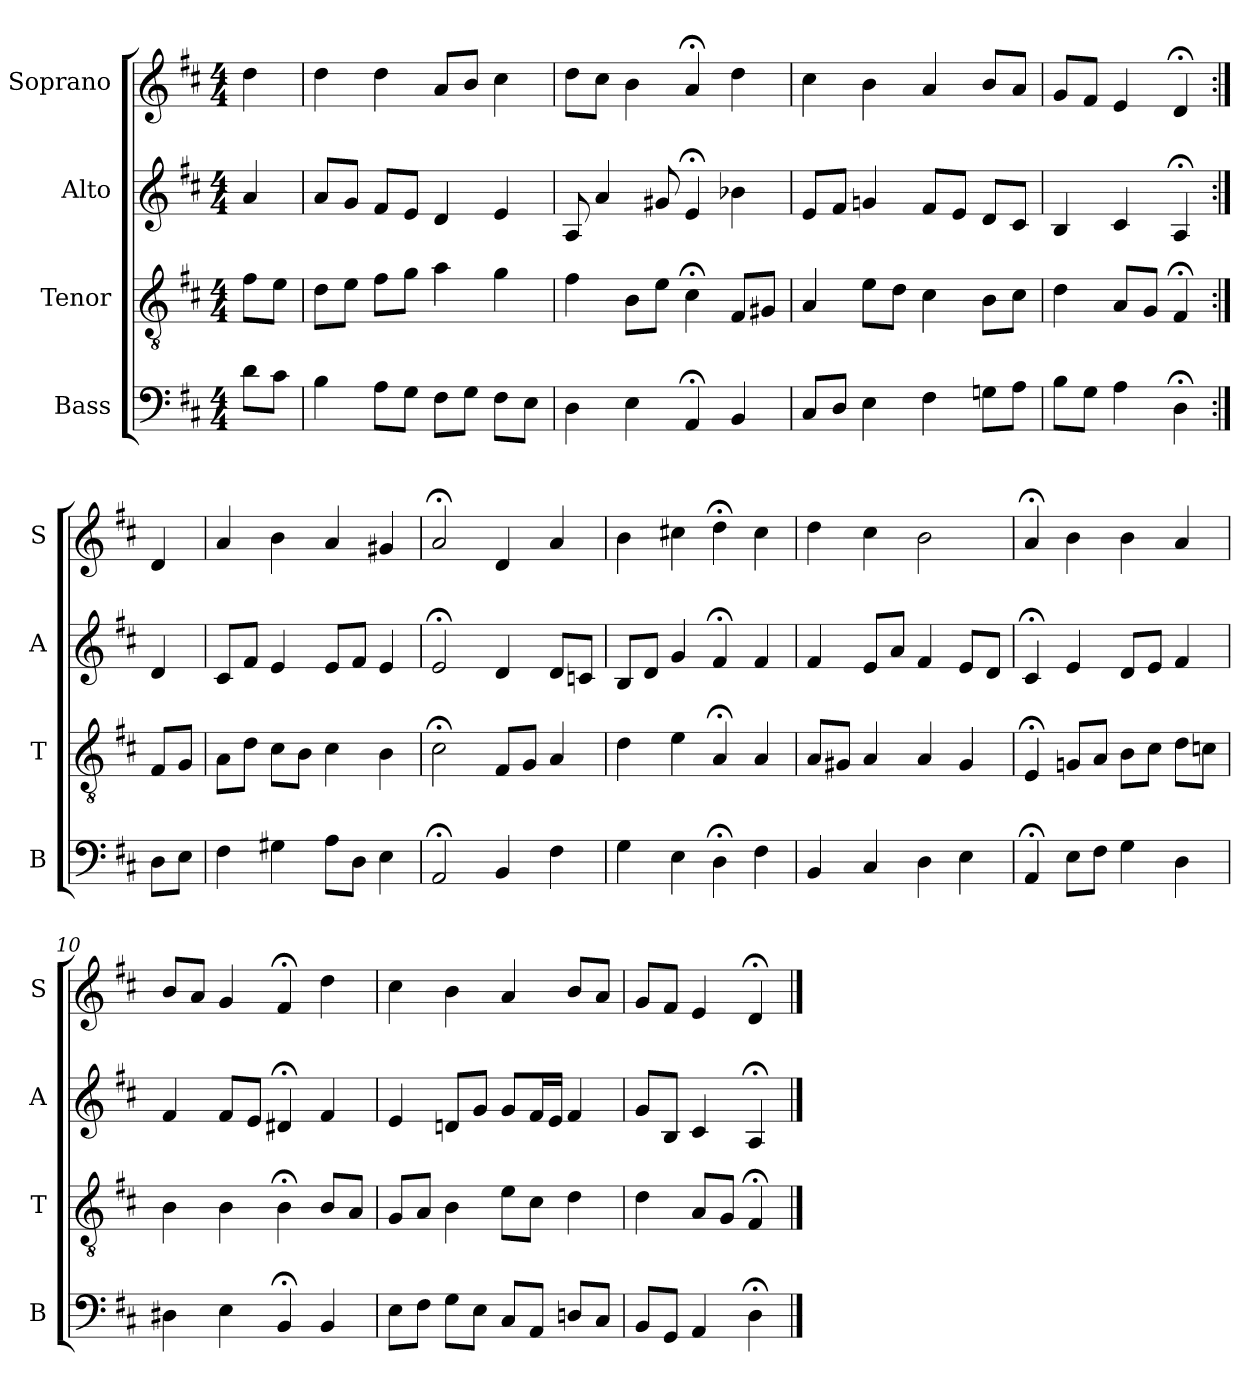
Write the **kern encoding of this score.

**kern	**kern	**kern	**kern
*part4	*part3	*part2	*part1
*staff4	*staff3	*staff2	*staff1
*I"Bass	*I"Tenor	*I"Alto	*I"Soprano
*I'B	*I'T	*I'A	*I'S
*clefF4	*clefGv2	*clefG2	*clefG2
*k[f#c#]	*k[f#c#]	*k[f#c#]	*k[f#c#]
*D:	*D:	*D:	*D:
*M4/4	*M4/4	*M4/4	*M4/4
*MM100	*MM100	*MM100	*MM100
=	=	=	=
8dL	8f#L	4a	4dd
8c#J	8eJ	.	.
=1	=1	=1	=1
4B	8dL	8aL	4dd
.	8eJ	8gJ	.
8AL	8f#L	8f#L	4dd
8GJ	8gJ	8eJ	.
8F#L	4a	4d	8aL
8GJ	.	.	8bJ
8F#L	4g	4e	4cc#
8EJ	.	.	.
=2	=2	=2	=2
4D	4f#	8A	8ddL
.	.	4a	8cc#J
4E	8BL	.	4b
.	8eJ	8g#X	.
4AA;<	4c#;<	4e;<	4a;<
4BB	8F#L	4b-X	4dd
.	8G#XJ	.	.
=3	=3	=3	=3
8C#L	4A	8eL	4cc#
8DJ	.	8f#J	.
4E	8eL	4gn	4b
.	8dJ	.	.
4F#	4c#	8f#L	4a
.	.	8eJ	.
8GnL	8BL	8dL	8bL
8AJ	8c#J	8c#J	8aJ
=4	=4	=4	=4
8BL	4d	4B	8gL
8GJ	.	.	8f#J
4A	8AL	4c#	4e
.	8GJ	.	.
4D;<	4F#;<	4A;<	4d;<
=:|!	=:|!	=:|!	=:|!
8DL	8F#L	4d	4d
8EJ	8GJ	.	.
=5	=5	=5	=5
4F#	8AL	8c#L	4a
.	8dJ	8f#J	.
4G#X	8c#L	4e	4b
.	8BJ	.	.
8AL	4c#	8eL	4a
8DJ	.	8f#J	.
4E	4B	4e	4g#X
=6	=6	=6	=6
2AA;<	2c#;<	2e;<	2a;<
4BB	8F#L	4d	4d
.	8GJ	.	.
4F#	4A	8dL	4a
.	.	8cnJ	.
=7	=7	=7	=7
4G	4d	8BL	4b
.	.	8dJ	.
4E	4e	4g	4cc#X
4D;<	4A;<	4f#;<	4dd;<
4F#	4A	4f#	4cc#
=8	=8	=8	=8
4BB	8AL	4f#	4dd
.	8G#XJ	.	.
4C#	4A	8eL	4cc#
.	.	8aJ	.
4D	4A	4f#	2b
4E	4G#	8eL	.
.	.	8dJ	.
=9	=9	=9	=9
4AA;<	4E;<	4c#;<	4a;<
8EL	8GnL	4e	4b
8F#J	8AJ	.	.
4G	8BL	8dL	4b
.	8c#J	8eJ	.
4D	8dL	4f#	4a
.	8cnJ	.	.
=10	=10	=10	=10
4D#X	4B	4f#	8bL
.	.	.	8aJ
4E	4B	8f#L	4g
.	.	8eJ	.
4BB;<	4B;<	4d#X;<	4f#;<
4BB	8BL	4f#	4dd
.	8AJ	.	.
=11	=11	=11	=11
8EL	8GL	4e	4cc#
8F#J	8AJ	.	.
8GL	4B	8dnL	4b
8EJ	.	8gJ	.
8C#L	8eL	8gL	4a
8AAJ	8c#J	16f#L	.
.	.	16eJJ	.
8DnL	4d	4f#	8bL
8C#J	.	.	8aJ
=12	=12	=12	=12
8BBL	4d	8gL	8gL
8GGJ	.	8BJ	8f#J
4AA	8AL	4c#	4e
.	8GJ	.	.
4D;<	4F#;<	4A;<	4d;<
==	==	==	==
*-	*-	*-	*-
